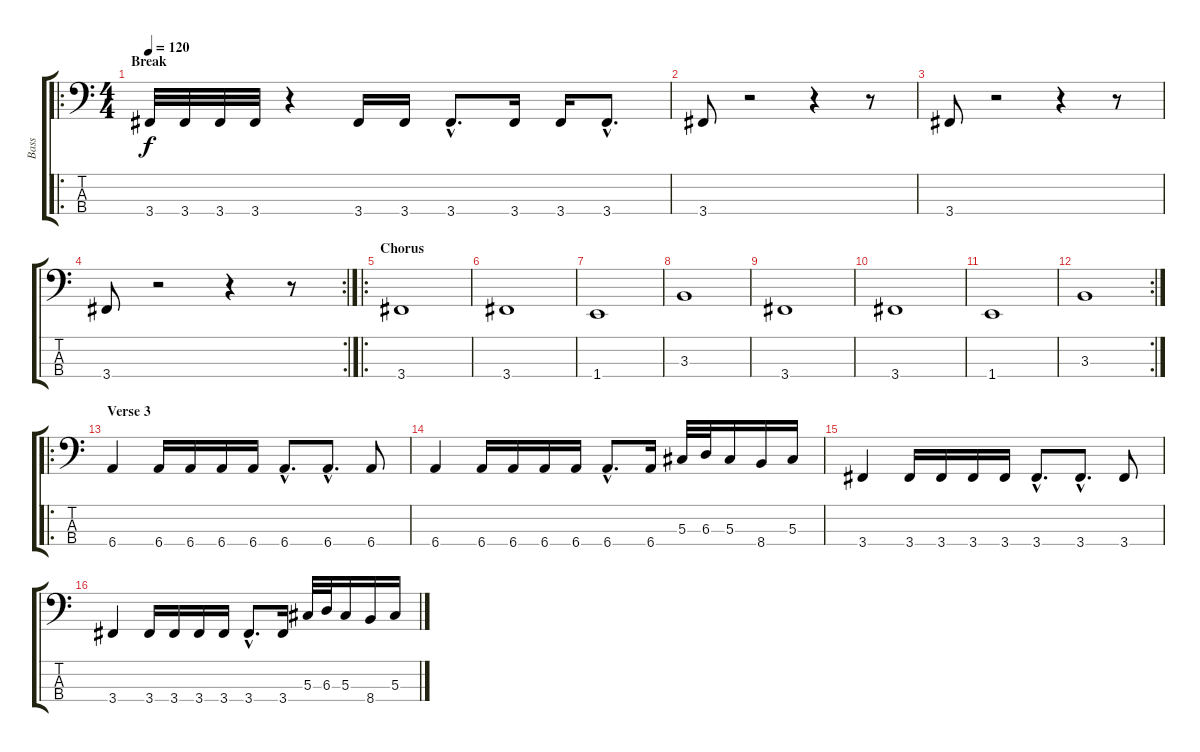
\track ("Bass" "Bass") {instrument electricbassfinger}
\staff {score tabs}
\tuning (Gb2 Db2 Ab1 Eb1) {hide}
\ro
\ts (4 4)
\section ("" "Break")
\tempo 120
\clef f4
\ks c
3.4.32{dy f volume 15} 3.4.32{volume 10} 3.4.32 3.4.32 r.4 3.4.16 3.4.16 3.4{hac}.8{d} 3.4.16 3.4.16 3.4{hac}.8{d} |
3.4.8{volume 15} r.2 r.4 r.8 |
3.4.8 r.2 r.4 r.8 |
\rc 2
3.4.8 r.2 r.4 r.8 |
\ro
\section ("" "Chorus")
3.4.1 |
3.4.1 |
1.4.1 |
3.3.1 |
3.4.1 |
3.4.1 |
1.4.1 |
\rc 2
3.3.1 |
\ro
\section ("" "Verse 3")
6.4.4 6.4.16 6.4.16 6.4.16 6.4.16 6.4{hac}.8{d} 6.4{hac}.8{d} 6.4.8 |
6.4.4 6.4.16 6.4.16 6.4.16 6.4.16 6.4{hac}.8{d} 6.4.16 5.3.32 6.3.32 5.3.16 8.4.16 5.3.16 |
3.4.4 3.4.16 3.4.16 3.4.16 3.4.16 3.4{hac}.8{d} 3.4{hac}.8{d} 3.4.8 |
3.4.4 3.4.16 3.4.16 3.4.16 3.4.16 3.4{hac}.8{d} 3.4.16 5.3.32 6.3.32 5.3.16 8.4.16 5.3.16
